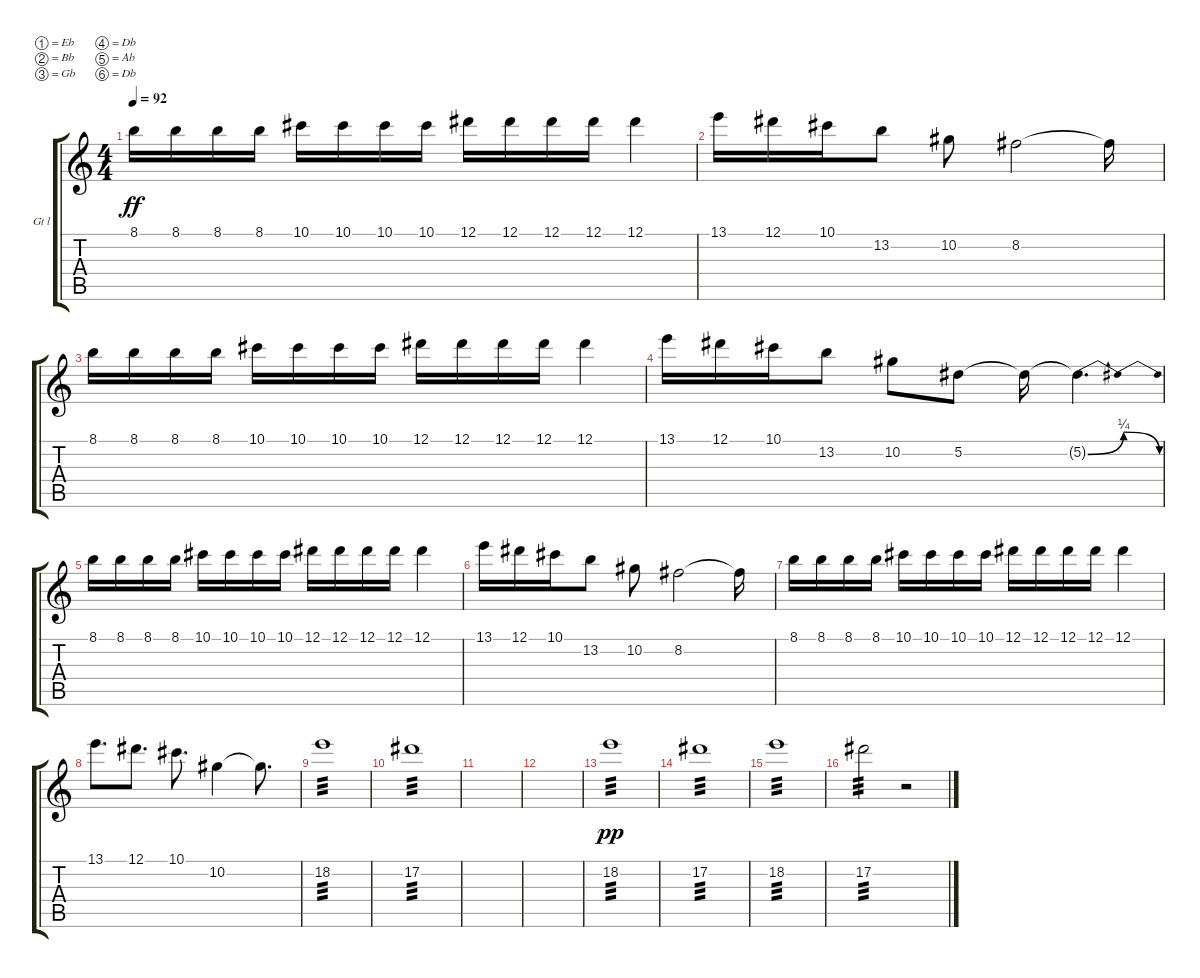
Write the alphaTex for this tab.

\defaultSystemsLayout 4
\bracketExtendMode groupsimilarinstruments
\firstSystemTrackNameOrientation horizontal
\otherSystemsTrackNameOrientation horizontal
\track ("Guitar l" "Gt l") {instrument overdrivenguitar}
\staff {score tabs}
\tuning (Eb4 Bb3 Gb3 Db3 Ab2 Db2)
\ts (4 4)
\tempo 92
\clef g2
\ks c
8.1.16{dy ff} 8.1.16 8.1.16 8.1.16 10.1.16 10.1.16 10.1.16 10.1.16 12.1.16 12.1.16 12.1.16 12.1.16 12.1.4 |
13.1.16 12.1.16 10.1.16 13.2.8 10.2.8 8.2.2 8.2{t}.16 |
8.1.16 8.1.16 8.1.16 8.1.16 10.1.16 10.1.16 10.1.16 10.1.16 12.1.16 12.1.16 12.1.16 12.1.16 12.1.4 |
13.1.16 12.1.16 10.1.16 13.2.8 10.2.8 5.2.8 5.2{t}.16 5.2{be (bendrelease 0 0 10.799999999999999 1 10.799999999999999 1 30 0) t}.4{d} |
8.1.16 8.1.16 8.1.16 8.1.16 10.1.16 10.1.16 10.1.16 10.1.16 12.1.16 12.1.16 12.1.16 12.1.16 12.1.4 |
13.1.16 12.1.16 10.1.16 13.2.8 10.2.8 8.2.2 8.2{t}.16 |
8.1.16 8.1.16 8.1.16 8.1.16 10.1.16 10.1.16 10.1.16 10.1.16 12.1.16 12.1.16 12.1.16 12.1.16 12.1.4 |
13.1.8{d} 12.1.8{d} 10.1.8{d} 10.2.4 10.2{t}.8{d} |
18.2.1{tp 3} |
17.2.1{tp 3} |
|
|
18.2.1{tp 3 dy pp} |
17.2.1{tp 3} |
18.2.1{tp 3} |
17.2.2{tp 3} r.2
